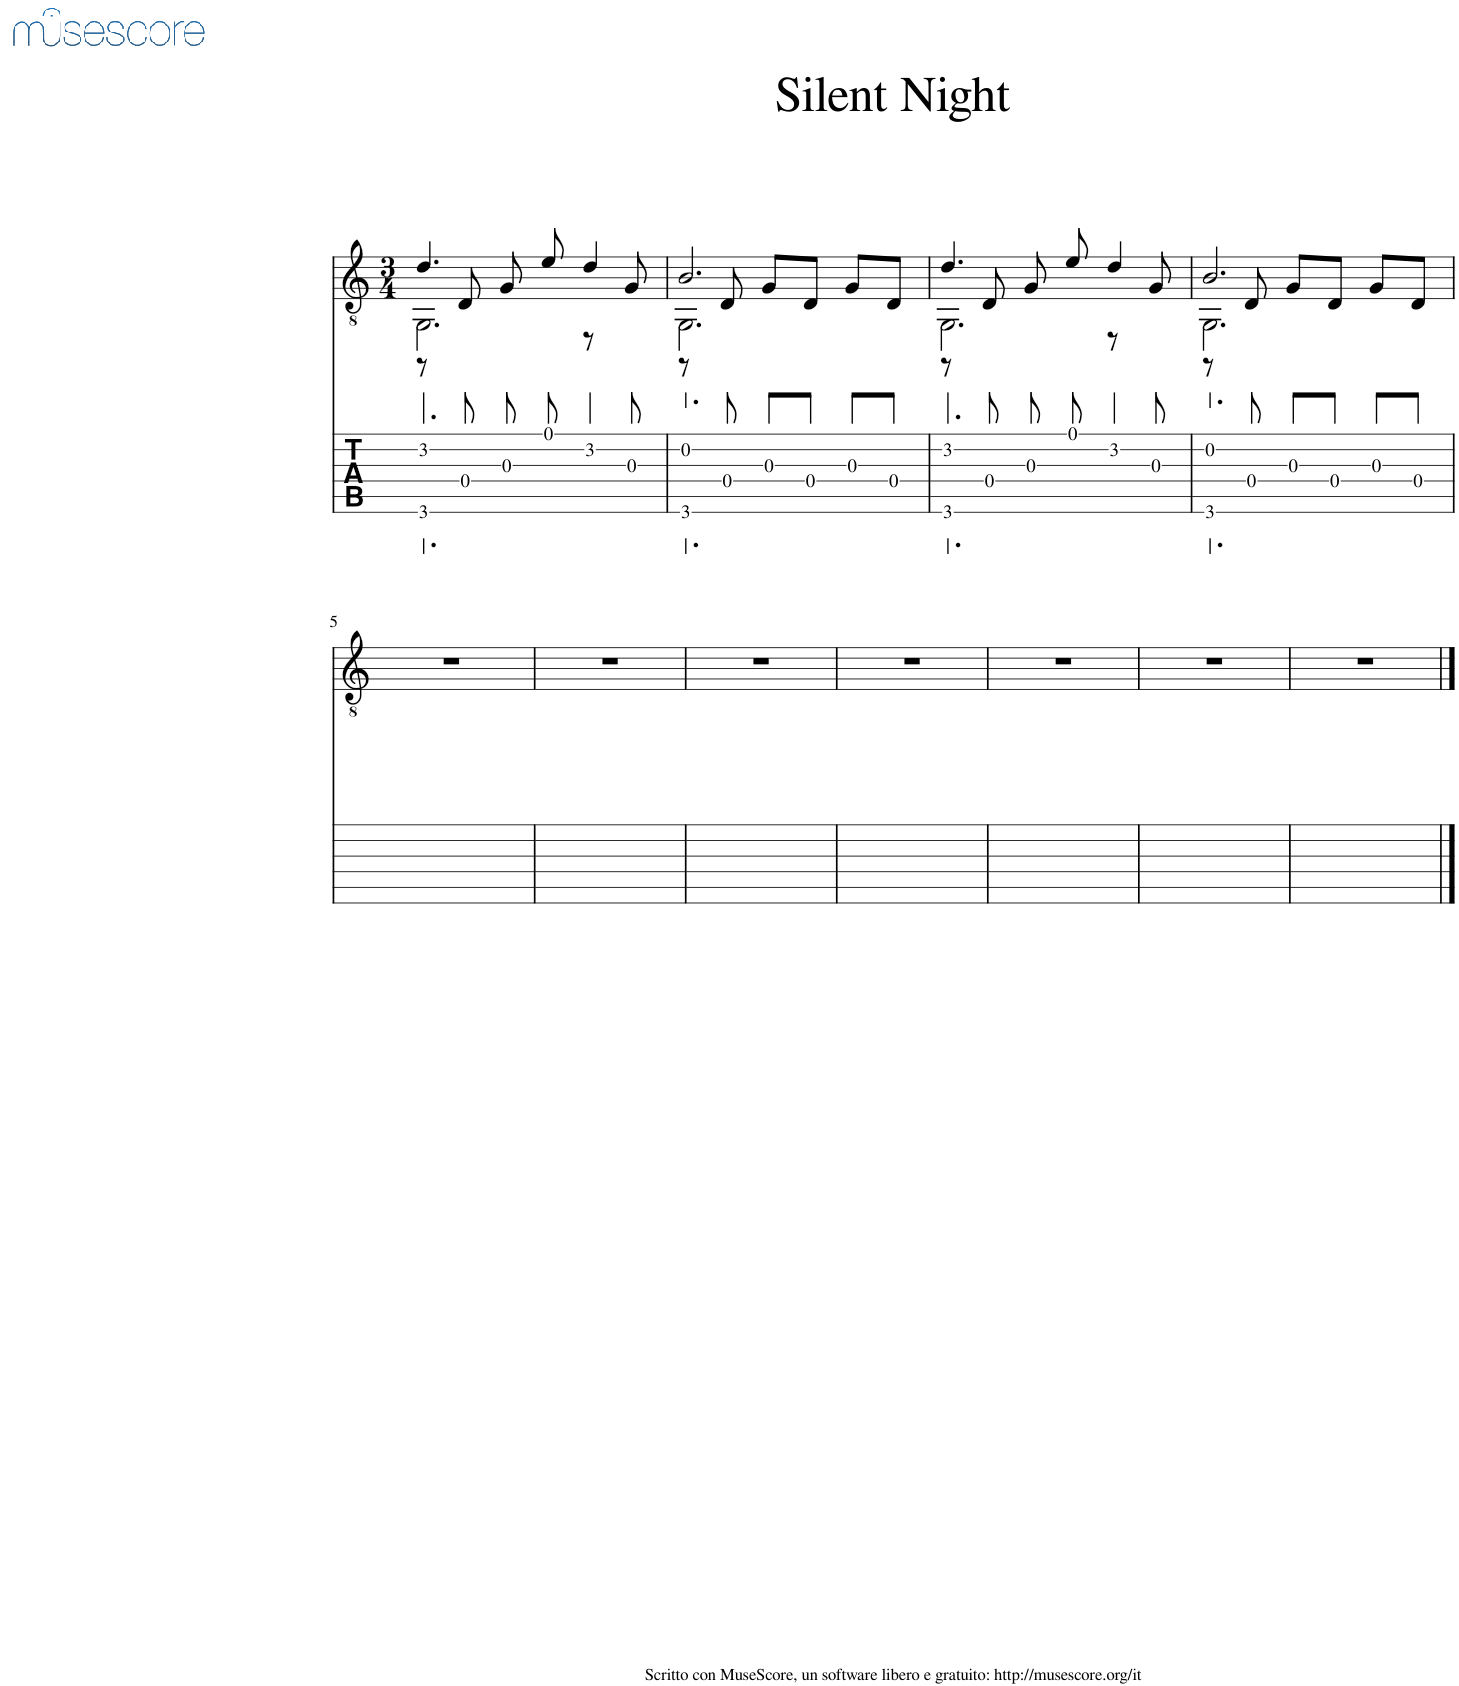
**kern	**kern
*part1	*part1
*staff2	*staff1
*I"Classical Guitar	*
*I'Guit.	*
*stria6	*
*	*clefGv2
*k[]	*k[]
*M3/4	*M3/4
=1	=1
*^	*^
*	*^	*	*^
4.d/	2.GG\	8r	4.d/	2.GG\	8r
.	.	8D/	.	.	8D/
.	.	8G/	.	.	8G/
8e/	.	8ryy	8e/	.	8ryy
4d/	.	8r	4d/	.	8r
.	.	8G/	.	.	8G/
=2	=2	=2	=2	=2	=2
2.B/	2.GG\	8r	2.B/	2.GG\	8r
.	.	8D/	.	.	8D/
.	.	8G/L	.	.	8G/L
.	.	8D/J	.	.	8D/J
.	.	8G/L	.	.	8G/L
.	.	8D/J	.	.	8D/J
=3	=3	=3	=3	=3	=3
4.d/	2.GG\	8r	4.d/	2.GG\	8r
.	.	8D/	.	.	8D/
.	.	8G/	.	.	8G/
8e/	.	8ryy	8e/	.	8ryy
4d/	.	8r	4d/	.	8r
.	.	8G/	.	.	8G/
=4	=4	=4	=4	=4	=4
2.B/	2.GG\	8r	2.B/	2.GG\	8r
.	.	8D/	.	.	8D/
.	.	8G/L	.	.	8G/L
.	.	8D/J	.	.	8D/J
.	.	8G/L	.	.	8G/L
.	.	8D/J	.	.	8D/J
*v	*v	*v	*	*	*
*	*v	*v	*v
!!LO:LB:g=z
=5	=5
2.r	2.r
=6	=6
2.r	2.r
=7	=7
2.r	2.r
=8	=8
2.r	2.r
=9	=9
2.r	2.r
=10	=10
2.r	2.r
=11	=11
2.r	2.r
==	==
*-	*-
